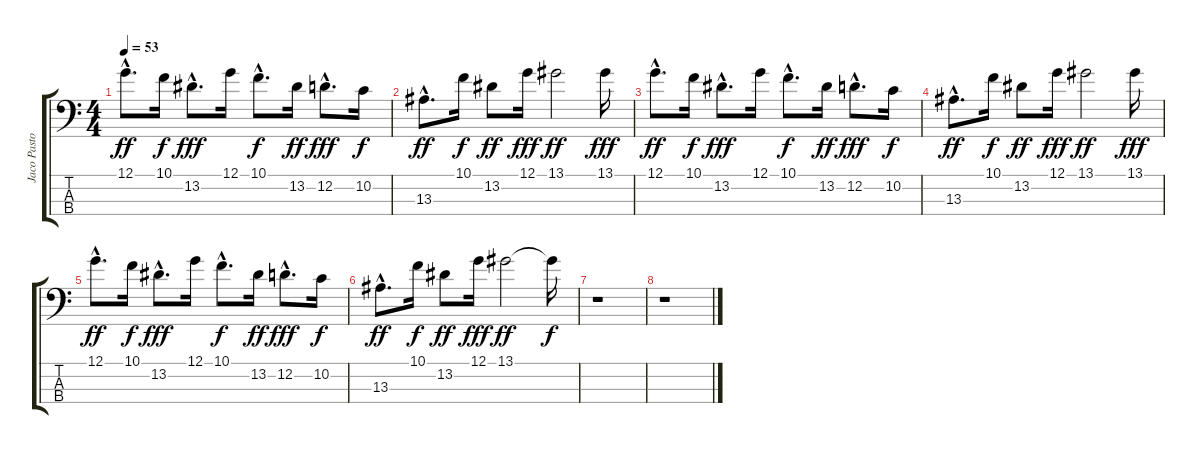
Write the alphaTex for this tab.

\track ("Jaco Pastorius" "Jaco Pasto") {instrument fretlessbass}
\staff {score tabs}
\tuning (G2 D2 A1 E1) {hide}
\ts (4 4)
\tempo 53
\clef f4
\ks c
12.1{hac}.8{d dy ff} 10.1.16{dy f} 13.2{hac}.8{d dy fff} 12.1.16 10.1{hac}.8{d dy f} 13.2.16{dy ff} 12.2{hac}.8{d dy fff} 10.2.16{dy f} |
13.3{hac}.8{d dy ff} 10.1.16{dy f} 13.2.8{dy ff} 12.1.16{dy fff} 13.1.2{dy ff} 13.1.16{dy fff} |
12.1{hac}.8{d dy ff} 10.1.16{dy f} 13.2{hac}.8{d dy fff} 12.1.16 10.1{hac}.8{d dy f} 13.2.16{dy ff} 12.2{hac}.8{d dy fff} 10.2.16{dy f} |
13.3{hac}.8{d dy ff} 10.1.16{dy f} 13.2.8{dy ff} 12.1.16{dy fff} 13.1.2{dy ff} 13.1.16{dy fff} |
12.1{hac}.8{d dy ff} 10.1.16{dy f} 13.2{hac}.8{d dy fff} 12.1.16 10.1{hac}.8{d dy f} 13.2.16{dy ff} 12.2{hac}.8{d dy fff} 10.2.16{dy f} |
13.3{hac}.8{d dy ff} 10.1.16{dy f} 13.2.8{dy ff} 12.1.16{dy fff} 13.1.2{dy ff} 13.1{t}.16{dy f} |
r.1 |
r.1
